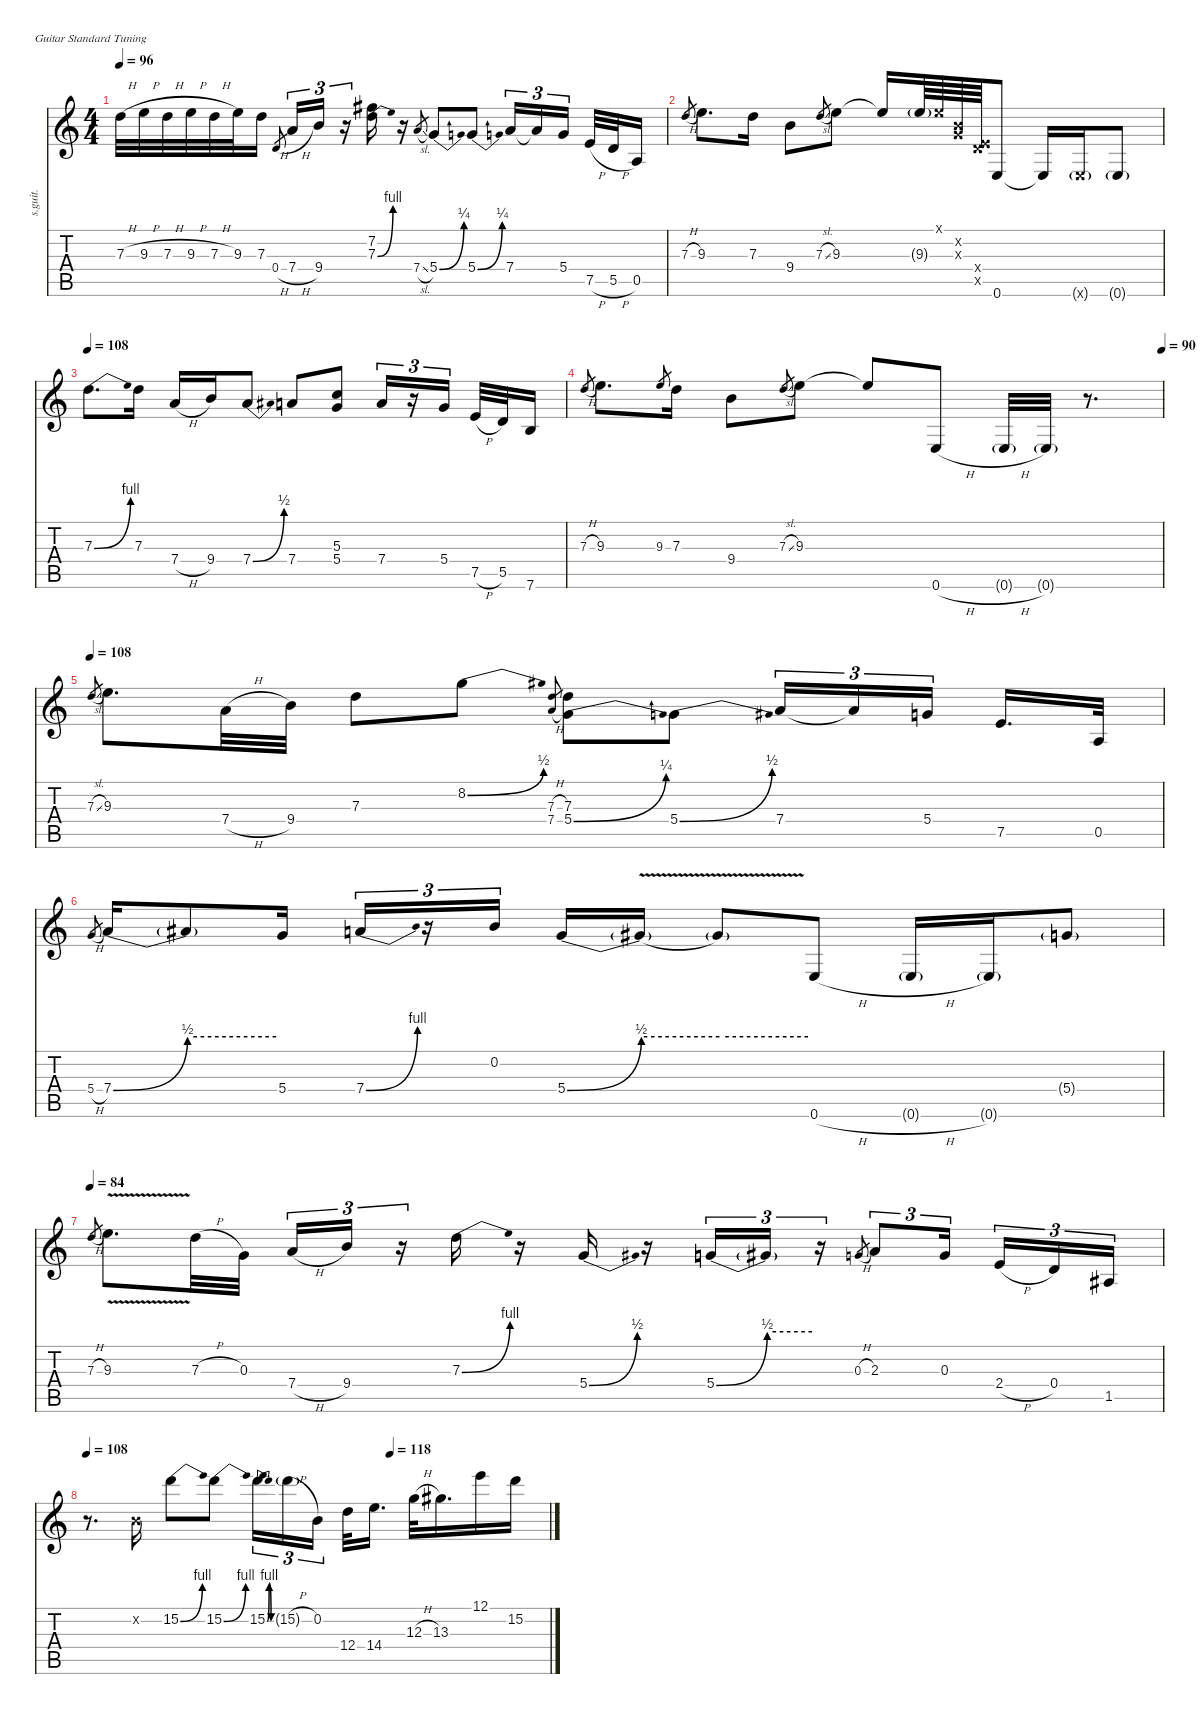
\defaultSystemsLayout 4
\hideDynamics
\bracketExtendMode nobrackets
\otherSystemsTrackNameOrientation horizontal
\track ("Overdub" "s.guit.") {instrument acousticguitarsteel}
\staff {score tabs}
\tuning (E4 B3 G3 D3 A2 E2)
\ts (4 4)
\tempo 96
\clef g2
\ks c
7.3{h}.32{dy ff instrument choiraahs beam Down} 9.3{h}.32{dy f beam Down} 7.3{h}.32{beam Down} 9.3{h}.32{dy mf beam Down} 7.3{h}.32{beam Down} 9.3.32{dy mp beam Down} 7.3.16{dy f beam Down} 0.4{h}.8{gr dy mp beam Up} 7.4{h}.16{tu (3 2) dy f beam Up} 9.4.16{tu (3 2) beam Up} r.16{tu (3 2) beam Up} (7.2{acc #} 7.3{be (bend 0 0 30 4)}).16{beam Down} r.16{beam Down} 7.4{sl}.8{gr dy mp beam Up} 5.4{be (bend 0 0 30 1)}.8{dy f beam Up} 5.4{be (bend 0 0 30 1)}.8{beam Up} 7.4.16{tu (3 2) beam Up} 7.4{t}.16{tu (3 2) beam Up} 5.4.16{tu (3 2) beam Up} 7.5{h}.32{beam Up} 5.5{h}.32{beam Up} 0.5.16{beam Up} |
7.3{h}.8{gr dy mf instrument fretlessbass instrument choiraahs instrument fretlessbass instrument choiraahs instrument fretlessbass beam Up} 9.3.8{d dy ff beam Down} 7.3.16{dy f beam Down} 9.4.8{beam Down} 7.3{sl}.8{gr dy mp beam Up} 9.3.8{dy f beam Down} 9.3{t}.16{beam Up} 9.3{g}.64{beam Up} 0.1{x}.64{beam Up} (0.2{x} 0.3{x}).64{beam Up} (0.4{x} 7.5{x}).64{beam Up} 0.6.8{beam Up} 0.6{t}.16{beam Up} 0.6{g x}.16{dy mf beam Up} 0.6{g}.8{beam Up} |
\tempo 108
7.3{be (bend 0 0 30 4)}.8{d dy ff beam Down} 7.3.16{dy f beam Down} 7.4{h}.16{beam Up} 9.4.16{beam Up} 7.4{be (bend 0 0 30 2)}.8{beam Up} 7.4.8{beam Up} (5.3 5.4).8{beam Up} 7.4.16{tu (3 2) beam Up} r.16{tu (3 2) beam Up} 5.4.16{tu (3 2) beam Up} 7.5{h}.32{beam Up} 5.5.32{beam Up} 7.6.16{beam Up} |
\tempo (90 1)
7.3{h}.8{gr dy mp instrument choiraahs instrument fretlessbass instrument choiraahs instrument fretlessbass instrument choiraahs instrument fretlessbass instrument choiraahs beam Up} 9.3.8{d dy f beam Down} 9.3.8{gr dy mp beam Up} 7.3.16{dy f beam Down} 9.4.8{beam Down} 7.3{sl}.8{gr dy mf beam Up} 9.3.8{dy ff beam Down} 9.3{t}.8{dy f beam Up} 0.6{h}.8{beam Up} 0.6{h g}.32{dy mf beam Up} 0.6{g}.32{beam Up} r.8{d beam Up} |
\tempo 108
7.3{sl}.8{gr dy mp instrument fretlessbass instrument choiraahs instrument fretlessbass instrument choiraahs instrument fretlessbass instrument choiraahs beam Up} 9.3.8{d dy f beam Down} 7.4{h}.32{beam Down} 9.4.32{beam Down} 7.3.8{beam Down} 8.2{be (bend 0 0 39.999998399999996 2)}.8{beam Down} (7.3{h} 7.4{h}).8{gr dy mp beam Up} (7.3 5.4{be (bend 0 0 30 1)}).8{dy f beam Down} 5.4{be (bend 0 0 30 2)}.8{beam Down} 7.4.16{tu (3 2) beam Up} 7.4{t}.16{tu (3 2) beam Up} 5.4.16{tu (3 2) beam Up} 7.5.16{d beam Up} 0.5.32{beam Up} |
5.4{h}.8{gr dy mp instrument fretlessbass instrument choiraahs instrument fretlessbass instrument choiraahs beam Up} 7.4{be (bend 0 0 60 2)}.16{dy f beam Up} 7.4{be (hold 0 2 60 2) t}.8{beam Up} 5.4.16{beam Up} 7.4{be (bend 0 0 30 4)}.16{tu (3 2) beam Up} r.16{tu (3 2) beam Up} 0.2.16{tu (3 2) beam Up} 5.4{be (bend 0 0 60 2)}.16{beam Up} 5.4{be (hold 0 2 60 2) v t}.16{beam Up} 5.4{be (hold 0 2 60 2) t}.8{beam Up} 0.6{h}.8{beam Up} 0.6{h g}.16{dy mf beam Up} 0.6{g}.16{beam Up} 5.4{g}.8{beam Up} |
\tempo 84
7.3{h}.8{gr beam Up} 9.3{v}.8{d dy ff beam Down} 7.3{h}.32{dy f beam Down} 0.3.32{beam Down} 7.4{h}.16{tu (3 2) beam Up} 9.4.16{tu (3 2) beam Up} r.16{tu (3 2) beam Up} 7.3{be (bend 0 0 30 4)}.16{beam Down} r.16{beam Down} 5.4{be (bend 0 0 30 2)}.16{beam Up} r.16{beam Up} 5.4{be (bend 0 0 60 2)}.16{tu (3 2) beam Up} 5.4{be (hold 0 2 60 2) t}.16{tu (3 2) beam Up} r.16{tu (3 2) beam Up} 0.3{h}.8{gr dy mp beam Up} 2.3.8{tu (3 2) dy f beam Up} 0.3.16{tu (3 2) beam Up} 2.4{h}.16{tu (3 2) beam Up} 0.4.16{tu (3 2) beam Up} 1.5{acc #}.16{tu (3 2) beam Up} |
\tempo 108
\tempo (118 0.65625)
r.8{d beam Down} 0.2{x}.16{beam Down} 15.2{be (bend 0 0 30 4)}.8{beam Down} 15.2{be (bend 0 0 30 4)}.8{beam Down} 15.2{be (bendrelease 0 0 15 4 30 4 60 0)}.16{tu (3 2) beam Down} 15.2{h g}.16{tu (3 2) beam Down} 0.2.16{tu (3 2) beam Down} 12.4.32{beam Down} 14.4.16{d beam Down} 12.3{h}.32{beam Down} 13.3{acc #}.16{d beam Down} 12.1.16{beam Down} 15.2.16{beam Down}
